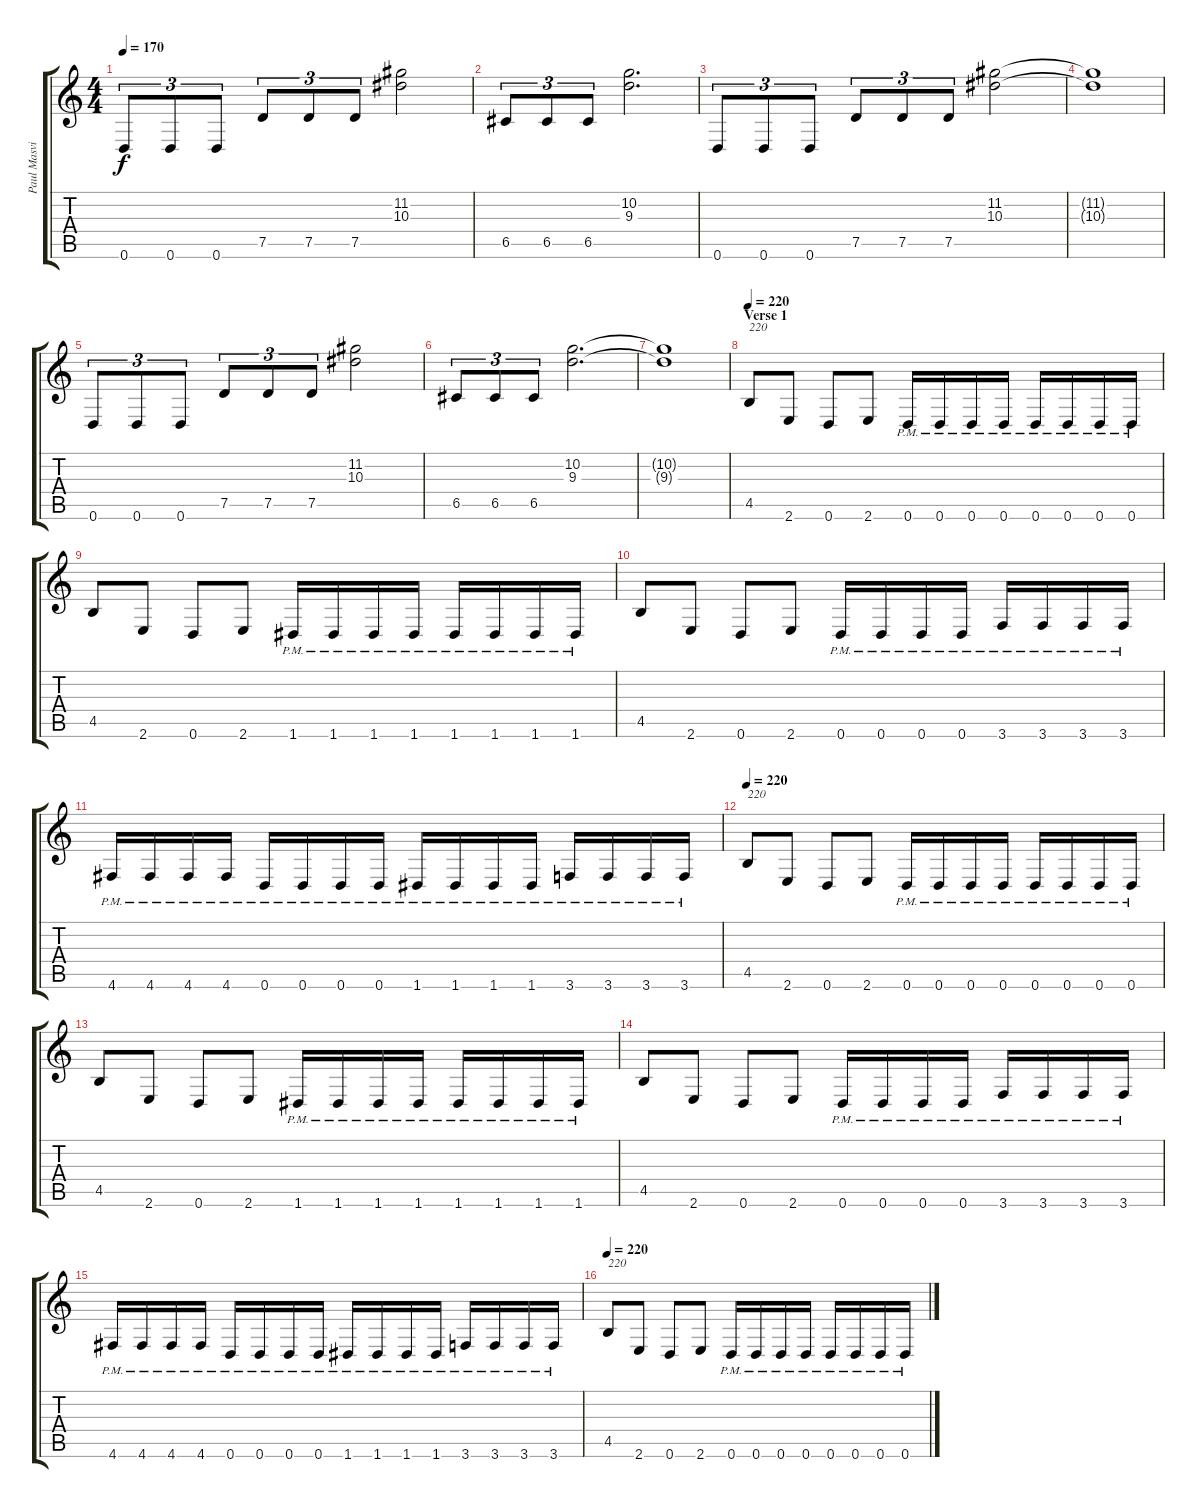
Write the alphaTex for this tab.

\track ("Paul Masvidal" "Paul Masvi") {instrument distortionguitar}
\staff {score tabs}
\tuning (D4 A3 F3 C3 G2 D2) {hide}
\ts (4 4)
\tempo 170
\clef g2
\ks c
0.6.8{tu (3 2) dy f} 0.6.8{tu (3 2)} 0.6.8{tu (3 2)} 7.5.8{tu (3 2)} 7.5.8{tu (3 2)} 7.5.8{tu (3 2)} (11.2 10.3).2 |
6.5.8{tu (3 2)} 6.5.8{tu (3 2)} 6.5.8{tu (3 2)} (10.2 9.3).2{d} |
0.6.8{tu (3 2)} 0.6.8{tu (3 2)} 0.6.8{tu (3 2)} 7.5.8{tu (3 2)} 7.5.8{tu (3 2)} 7.5.8{tu (3 2)} (11.2 10.3).2 |
(11.2{t} 10.3{t}).1 |
0.6.8{tu (3 2)} 0.6.8{tu (3 2)} 0.6.8{tu (3 2)} 7.5.8{tu (3 2)} 7.5.8{tu (3 2)} 7.5.8{tu (3 2)} (11.2 10.3).2 |
6.5.8{tu (3 2)} 6.5.8{tu (3 2)} 6.5.8{tu (3 2)} (10.2 9.3).2{d} |
(10.2{t} 9.3{t}).1 |
\section ("" "Verse 1")
\tempo 220
4.5.8{txt "220"} 2.6.8 0.6.8 2.6.8 0.6{pm}.16 0.6{pm}.16 0.6{pm}.16 0.6{pm}.16 0.6{pm}.16 0.6{pm}.16 0.6{pm}.16 0.6{pm}.16 |
4.5.8 2.6.8 0.6.8 2.6.8 1.6{pm}.16 1.6{pm}.16 1.6{pm}.16 1.6{pm}.16 1.6{pm}.16 1.6{pm}.16 1.6{pm}.16 1.6{pm}.16 |
4.5.8 2.6.8 0.6.8 2.6.8 0.6{pm}.16 0.6{pm}.16 0.6{pm}.16 0.6{pm}.16 3.6{pm}.16 3.6{pm}.16 3.6{pm}.16 3.6{pm}.16 |
4.6{pm}.16 4.6{pm}.16 4.6{pm}.16 4.6{pm}.16 0.6{pm}.16 0.6{pm}.16 0.6{pm}.16 0.6{pm}.16 1.6{pm}.16 1.6{pm}.16 1.6{pm}.16 1.6{pm}.16 3.6{pm}.16 3.6{pm}.16 3.6{pm}.16 3.6{pm}.16 |
\tempo 220
4.5.8{txt "220"} 2.6.8 0.6.8 2.6.8 0.6{pm}.16 0.6{pm}.16 0.6{pm}.16 0.6{pm}.16 0.6{pm}.16 0.6{pm}.16 0.6{pm}.16 0.6{pm}.16 |
4.5.8 2.6.8 0.6.8 2.6.8 1.6{pm}.16 1.6{pm}.16 1.6{pm}.16 1.6{pm}.16 1.6{pm}.16 1.6{pm}.16 1.6{pm}.16 1.6{pm}.16 |
4.5.8 2.6.8 0.6.8 2.6.8 0.6{pm}.16 0.6{pm}.16 0.6{pm}.16 0.6{pm}.16 3.6{pm}.16 3.6{pm}.16 3.6{pm}.16 3.6{pm}.16 |
4.6{pm}.16 4.6{pm}.16 4.6{pm}.16 4.6{pm}.16 0.6{pm}.16 0.6{pm}.16 0.6{pm}.16 0.6{pm}.16 1.6{pm}.16 1.6{pm}.16 1.6{pm}.16 1.6{pm}.16 3.6{pm}.16 3.6{pm}.16 3.6{pm}.16 3.6{pm}.16 |
\tempo 220
4.5.8{txt "220"} 2.6.8 0.6.8 2.6.8 0.6{pm}.16 0.6{pm}.16 0.6{pm}.16 0.6{pm}.16 0.6{pm}.16 0.6{pm}.16 0.6{pm}.16 0.6{pm}.16
